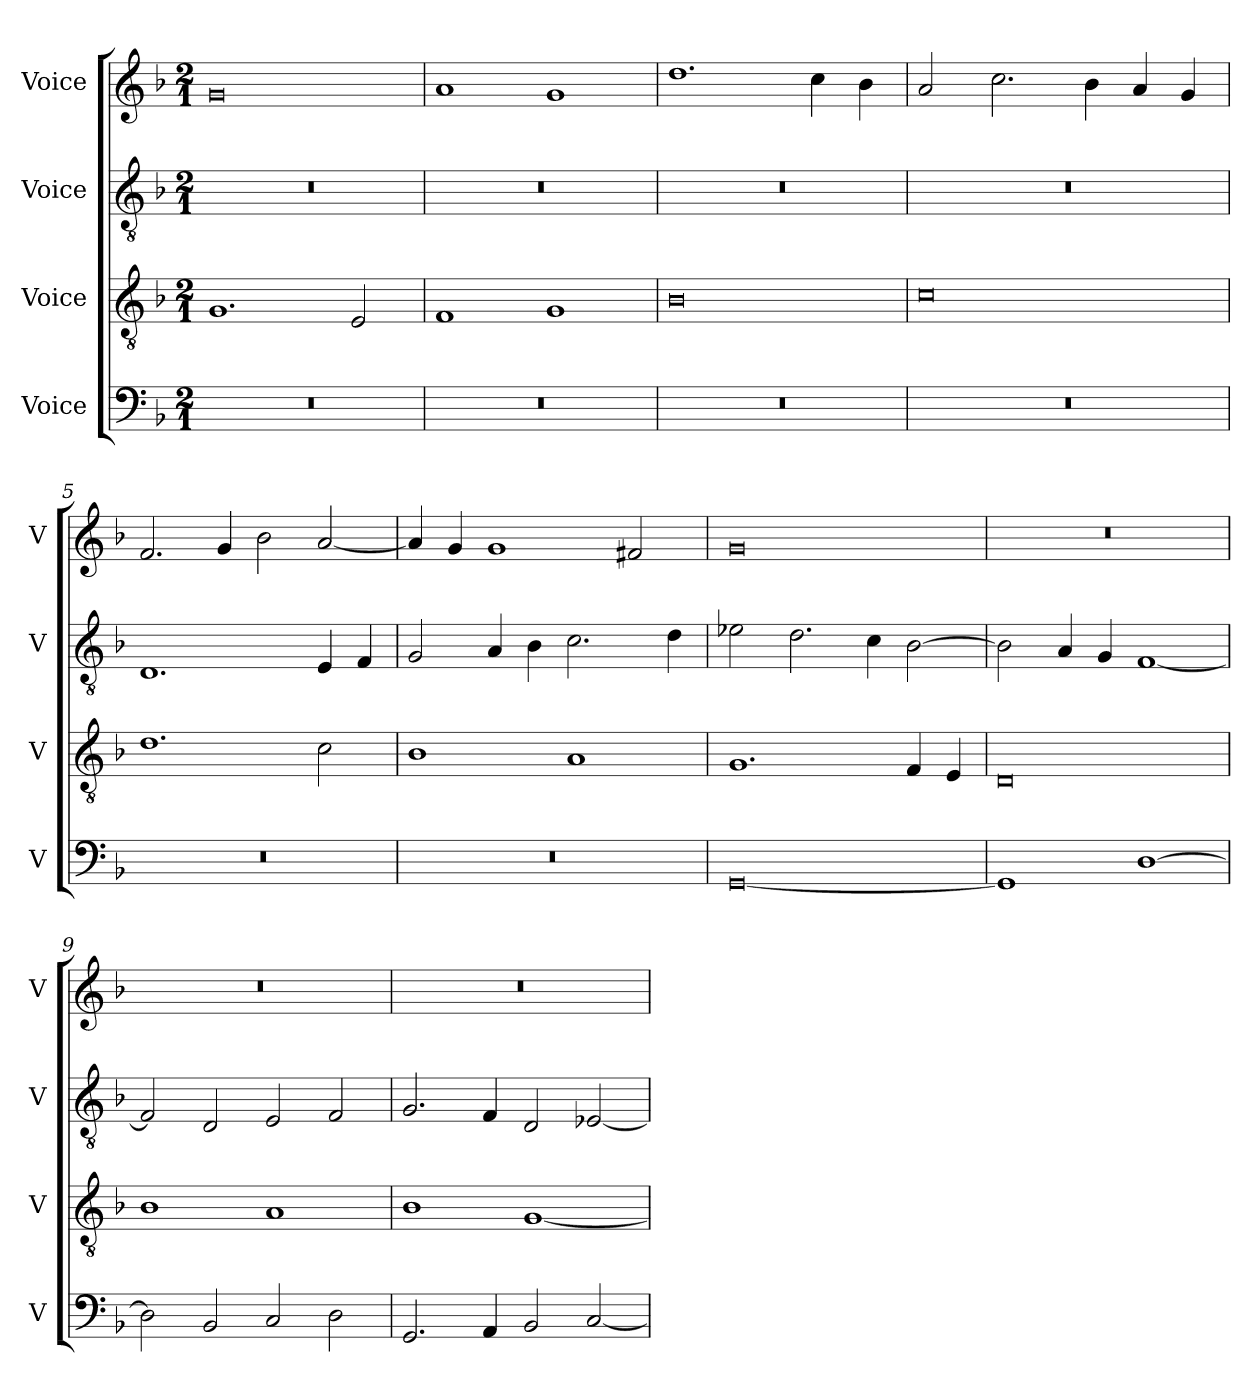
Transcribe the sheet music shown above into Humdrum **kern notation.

**kern	**kern	**kern	**kern
*part4	*part3	*part2	*part1
*staff4	*staff3	*staff2	*staff1
*I"Voice	*I"Voice	*I"Voice	*I"Voice
*I'V	*I'V	*I'V	*I'V
*clefF4	*clefGv2	*clefGv2	*clefG2
*k[b-]	*k[b-]	*k[b-]	*k[b-]
*M2/1	*M2/1	*M2/1	*M2/1
=1	=1	=1	=1
0r	1.G	0r	0g
.	2E/	.	.
=2	=2	=2	=2
0r	1F	0r	1a
.	1G	.	1g
=3	=3	=3	=3
0r	0B-	0r	1.dd
.	.	.	4cc\
.	.	.	4b-\
=4	=4	=4	=4
0r	0c	0r	2a/
.	.	.	2.cc\
.	.	.	4b-\
.	.	.	4a/
.	.	.	4g/
!!LO:LB:g=z
=5	=5	=5	=5
0r	1.d	1.D	2.f/
.	.	.	4g/
.	.	.	2b-\
.	2c\	4E/	[2a/
.	.	4F/	.
=6	=6	=6	=6
0r	1B-	2G/	4a/]
.	.	.	4g/
.	.	4A/	1g
.	.	4B-\	.
.	1A	2.c\	.
.	.	.	2f#X/
.	.	4d\	.
=7	=7	=7	=7
[0GG	1.G	2e-X\	0g
.	.	2.d\	.
.	.	4c\	.
.	4F/	[2B-\	.
.	4E/	.	.
!!LO:LB:g=z
=8	=8	=8	=8
1GG]	0D	2B-\]	0r
.	.	4A/	.
.	.	4G/	.
[1D	.	[1F	.
=9	=9	=9	=9
2D\]	1B-	2F/]	0r
2BB-/	.	2D/	.
2C/	1A	2E/	.
2D\	.	2F/	.
=10	=10	=10	=10
2.GG/	1B-	2.G/	0r
4AA/	.	4F/	.
2BB-/	[1G	2D/	.
[2C/	.	[2E-X/	.
=	=	=	=
*-	*-	*-	*-
